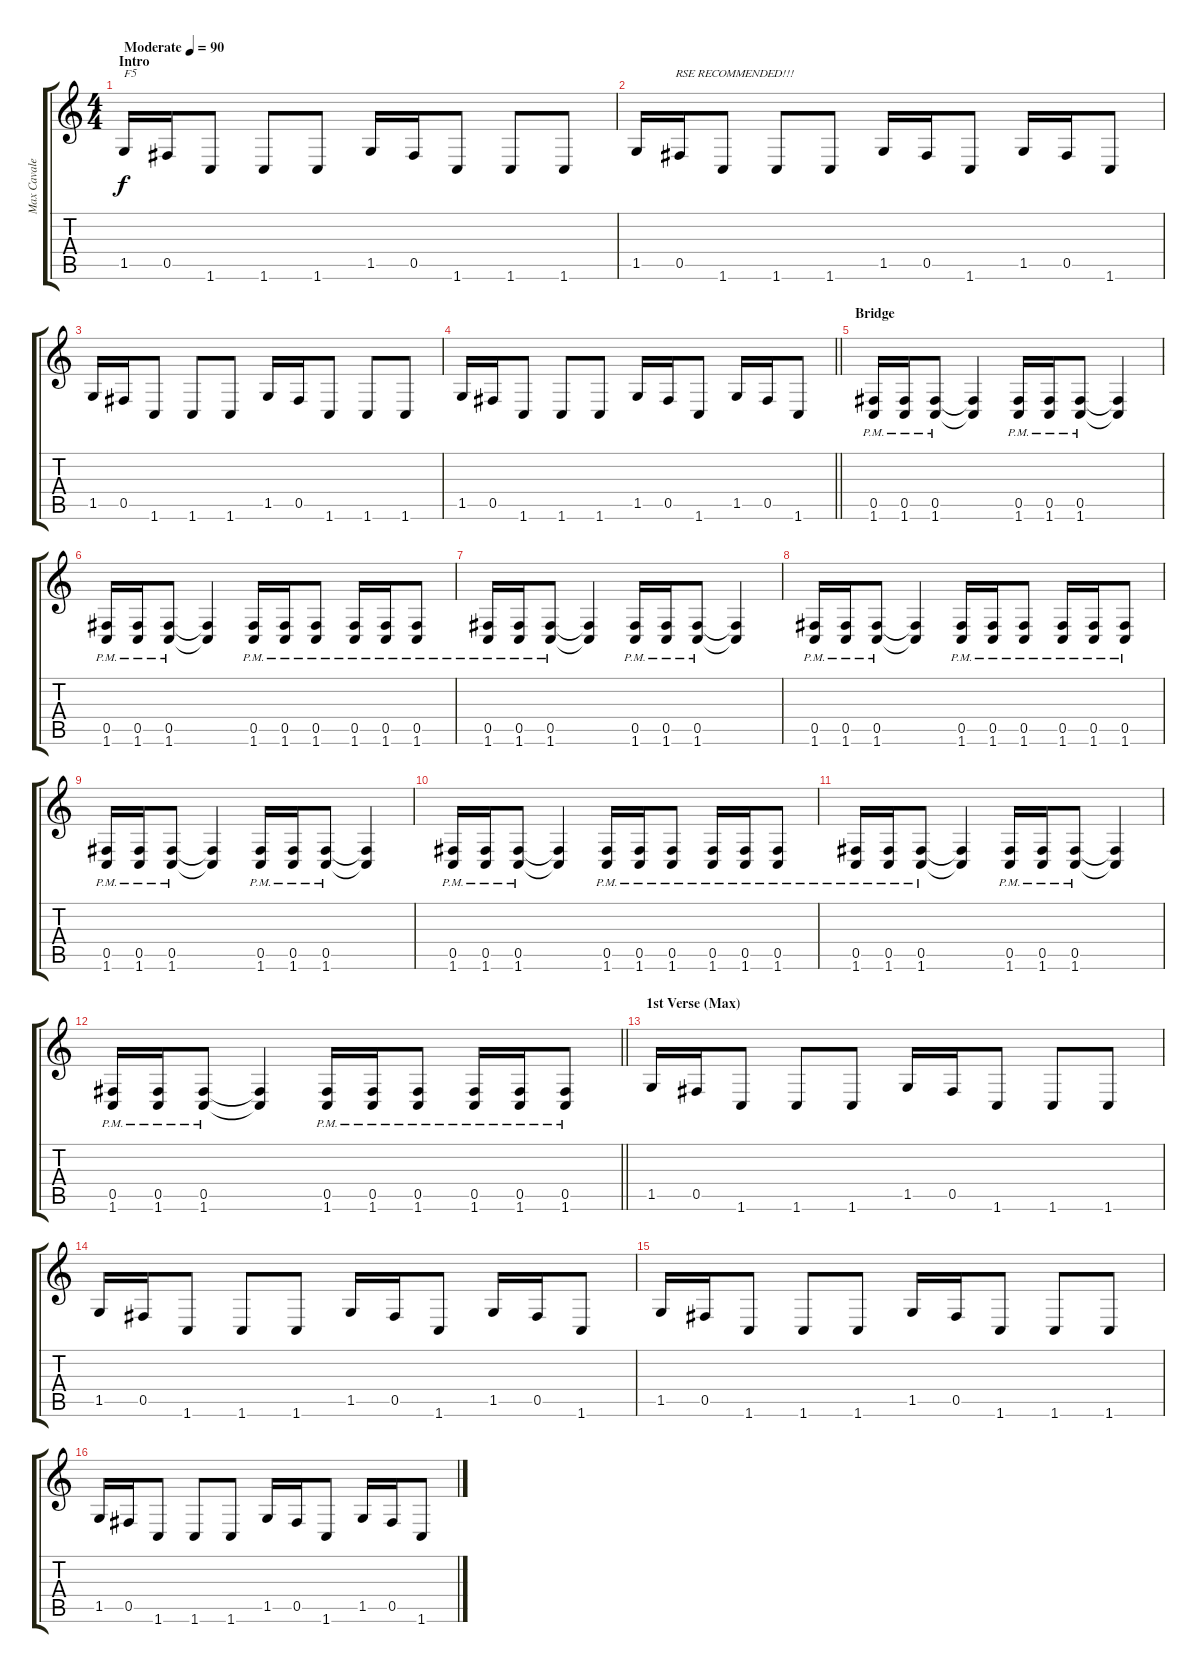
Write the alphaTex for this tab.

\track ("Max Cavalera" "Max Cavale") {instrument distortionguitar}
\staff {score tabs}
\tuning (Db4 Ab3 E3 B2 Gb2 B1) {hide}
\ts (4 4)
\section ("" "Intro")
\tempo (90 "Moderate")
\clef g2
\ks c
1.5.16{txt "F5" dy f instrument distortionguitar} 0.5.16 1.6.8 1.6.8 1.6.8 1.5.16 0.5.16 1.6.8 1.6.8 1.6.8 |
1.5.16{txt "             RSE RECOMMENDED!!!"} 0.5.16 1.6.8 1.6.8 1.6.8 1.5.16 0.5.16 1.6.8 1.5.16 0.5.16 1.6.8 |
1.5.16 0.5.16 1.6.8 1.6.8 1.6.8 1.5.16 0.5.16 1.6.8 1.6.8 1.6.8 |
\barLineRight lightlight
1.5.16 0.5.16 1.6.8 1.6.8 1.6.8 1.5.16 0.5.16 1.6.8 1.5.16 0.5.16 1.6.8 |
\section ("" "Bridge")
(0.5{pm} 1.6{pm}).16 (0.5{pm} 1.6{pm}).16 (0.5{pm} 1.6{pm}).8 (0.5{t} 1.6{t}).4 (0.5{pm} 1.6{pm}).16 (0.5{pm} 1.6{pm}).16 (0.5{pm} 1.6{pm}).8 (0.5{t} 1.6{t}).4 |
(0.5{pm} 1.6{pm}).16 (0.5{pm} 1.6{pm}).16 (0.5{pm} 1.6{pm}).8 (0.5{t} 1.6{t}).4 (0.5{pm} 1.6{pm}).16 (0.5{pm} 1.6{pm}).16 (0.5{pm} 1.6{pm}).8 (0.5{pm} 1.6{pm}).16 (0.5{pm} 1.6{pm}).16 (0.5{pm} 1.6{pm}).8 |
(0.5{pm} 1.6{pm}).16 (0.5{pm} 1.6{pm}).16 (0.5{pm} 1.6{pm}).8 (0.5{t} 1.6{t}).4 (0.5{pm} 1.6{pm}).16 (0.5{pm} 1.6{pm}).16 (0.5{pm} 1.6{pm}).8 (0.5{t} 1.6{t}).4 |
(0.5{pm} 1.6{pm}).16 (0.5{pm} 1.6{pm}).16 (0.5{pm} 1.6{pm}).8 (0.5{t} 1.6{t}).4 (0.5{pm} 1.6{pm}).16 (0.5{pm} 1.6{pm}).16 (0.5{pm} 1.6{pm}).8 (0.5{pm} 1.6{pm}).16 (0.5{pm} 1.6{pm}).16 (0.5{pm} 1.6{pm}).8 |
(0.5{pm} 1.6{pm}).16 (0.5{pm} 1.6{pm}).16 (0.5{pm} 1.6{pm}).8 (0.5{t} 1.6{t}).4 (0.5{pm} 1.6{pm}).16 (0.5{pm} 1.6{pm}).16 (0.5{pm} 1.6{pm}).8 (0.5{t} 1.6{t}).4 |
(0.5{pm} 1.6{pm}).16 (0.5{pm} 1.6{pm}).16 (0.5{pm} 1.6{pm}).8 (0.5{t} 1.6{t}).4 (0.5{pm} 1.6{pm}).16 (0.5{pm} 1.6{pm}).16 (0.5{pm} 1.6{pm}).8 (0.5{pm} 1.6{pm}).16 (0.5{pm} 1.6{pm}).16 (0.5{pm} 1.6{pm}).8 |
(0.5{pm} 1.6{pm}).16 (0.5{pm} 1.6{pm}).16 (0.5{pm} 1.6{pm}).8 (0.5{t} 1.6{t}).4 (0.5{pm} 1.6{pm}).16 (0.5{pm} 1.6{pm}).16 (0.5{pm} 1.6{pm}).8 (0.5{t} 1.6{t}).4 |
\barLineRight lightlight
(0.5{pm} 1.6{pm}).16 (0.5{pm} 1.6{pm}).16 (0.5{pm} 1.6{pm}).8 (0.5{t} 1.6{t}).4 (0.5{pm} 1.6{pm}).16 (0.5{pm} 1.6{pm}).16 (0.5{pm} 1.6{pm}).8 (0.5{pm} 1.6{pm}).16 (0.5{pm} 1.6{pm}).16 (0.5{pm} 1.6{pm}).8 |
\section ("" "1st Verse (Max)")
1.5.16 0.5.16 1.6.8 1.6.8 1.6.8 1.5.16 0.5.16 1.6.8 1.6.8 1.6.8 |
1.5.16 0.5.16 1.6.8 1.6.8 1.6.8 1.5.16 0.5.16 1.6.8 1.5.16 0.5.16 1.6.8 |
1.5.16 0.5.16 1.6.8 1.6.8 1.6.8 1.5.16 0.5.16 1.6.8 1.6.8 1.6.8 |
1.5.16 0.5.16 1.6.8 1.6.8 1.6.8 1.5.16 0.5.16 1.6.8 1.5.16 0.5.16 1.6.8
